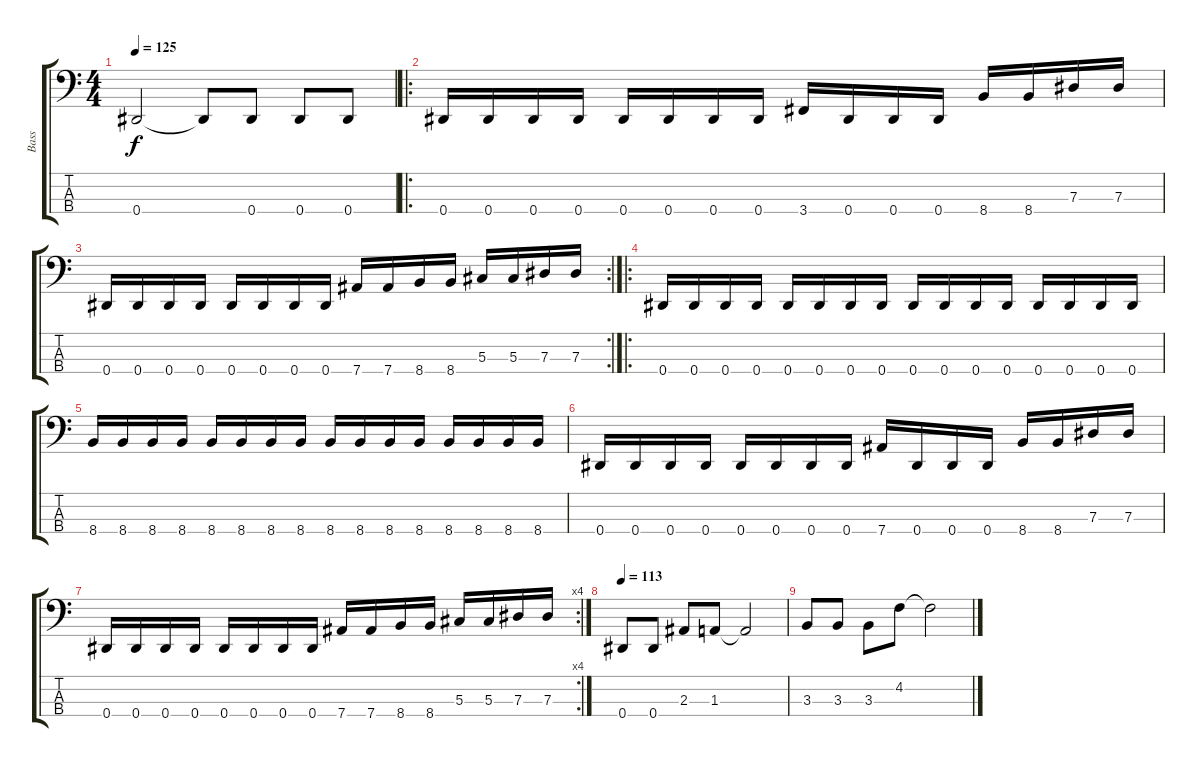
\track ("Bass" "Bass") {instrument electricbasspick}
\staff {score tabs}
\tuning (Gb2 Db2 Ab1 Eb1) {hide}
\ts (4 4)
\tempo 125
\clef f4
\ks c
0.4.2{dy f} 0.4{t}.8 0.4.8 0.4.8 0.4.8 |
\ro
0.4.16 0.4.16 0.4.16 0.4.16 0.4.16 0.4.16 0.4.16 0.4.16 3.4.16 0.4.16 0.4.16 0.4.16 8.4.16 8.4.16 7.3.16 7.3.16 |
\rc 2
0.4.16 0.4.16 0.4.16 0.4.16 0.4.16 0.4.16 0.4.16 0.4.16 7.4.16 7.4.16 8.4.16 8.4.16 5.3.16 5.3.16 7.3.16 7.3.16 |
\ro
0.4.16 0.4.16 0.4.16 0.4.16 0.4.16 0.4.16 0.4.16 0.4.16 0.4.16 0.4.16 0.4.16 0.4.16 0.4.16 0.4.16 0.4.16 0.4.16 |
8.4.16 8.4.16 8.4.16 8.4.16 8.4.16 8.4.16 8.4.16 8.4.16 8.4.16 8.4.16 8.4.16 8.4.16 8.4.16 8.4.16 8.4.16 8.4.16 |
0.4.16 0.4.16 0.4.16 0.4.16 0.4.16 0.4.16 0.4.16 0.4.16 7.4.16 0.4.16 0.4.16 0.4.16 8.4.16 8.4.16 7.3.16 7.3.16 |
\rc 4
0.4.16 0.4.16 0.4.16 0.4.16 0.4.16 0.4.16 0.4.16 0.4.16 7.4.16 7.4.16 8.4.16 8.4.16 5.3.16 5.3.16 7.3.16 7.3.16 |
\tempo 113
0.4.8 0.4.8 2.3.8 1.3.8 1.3{t}.2 |
3.3.8 3.3.8 3.3.8 4.2.8 4.2{t}.2
